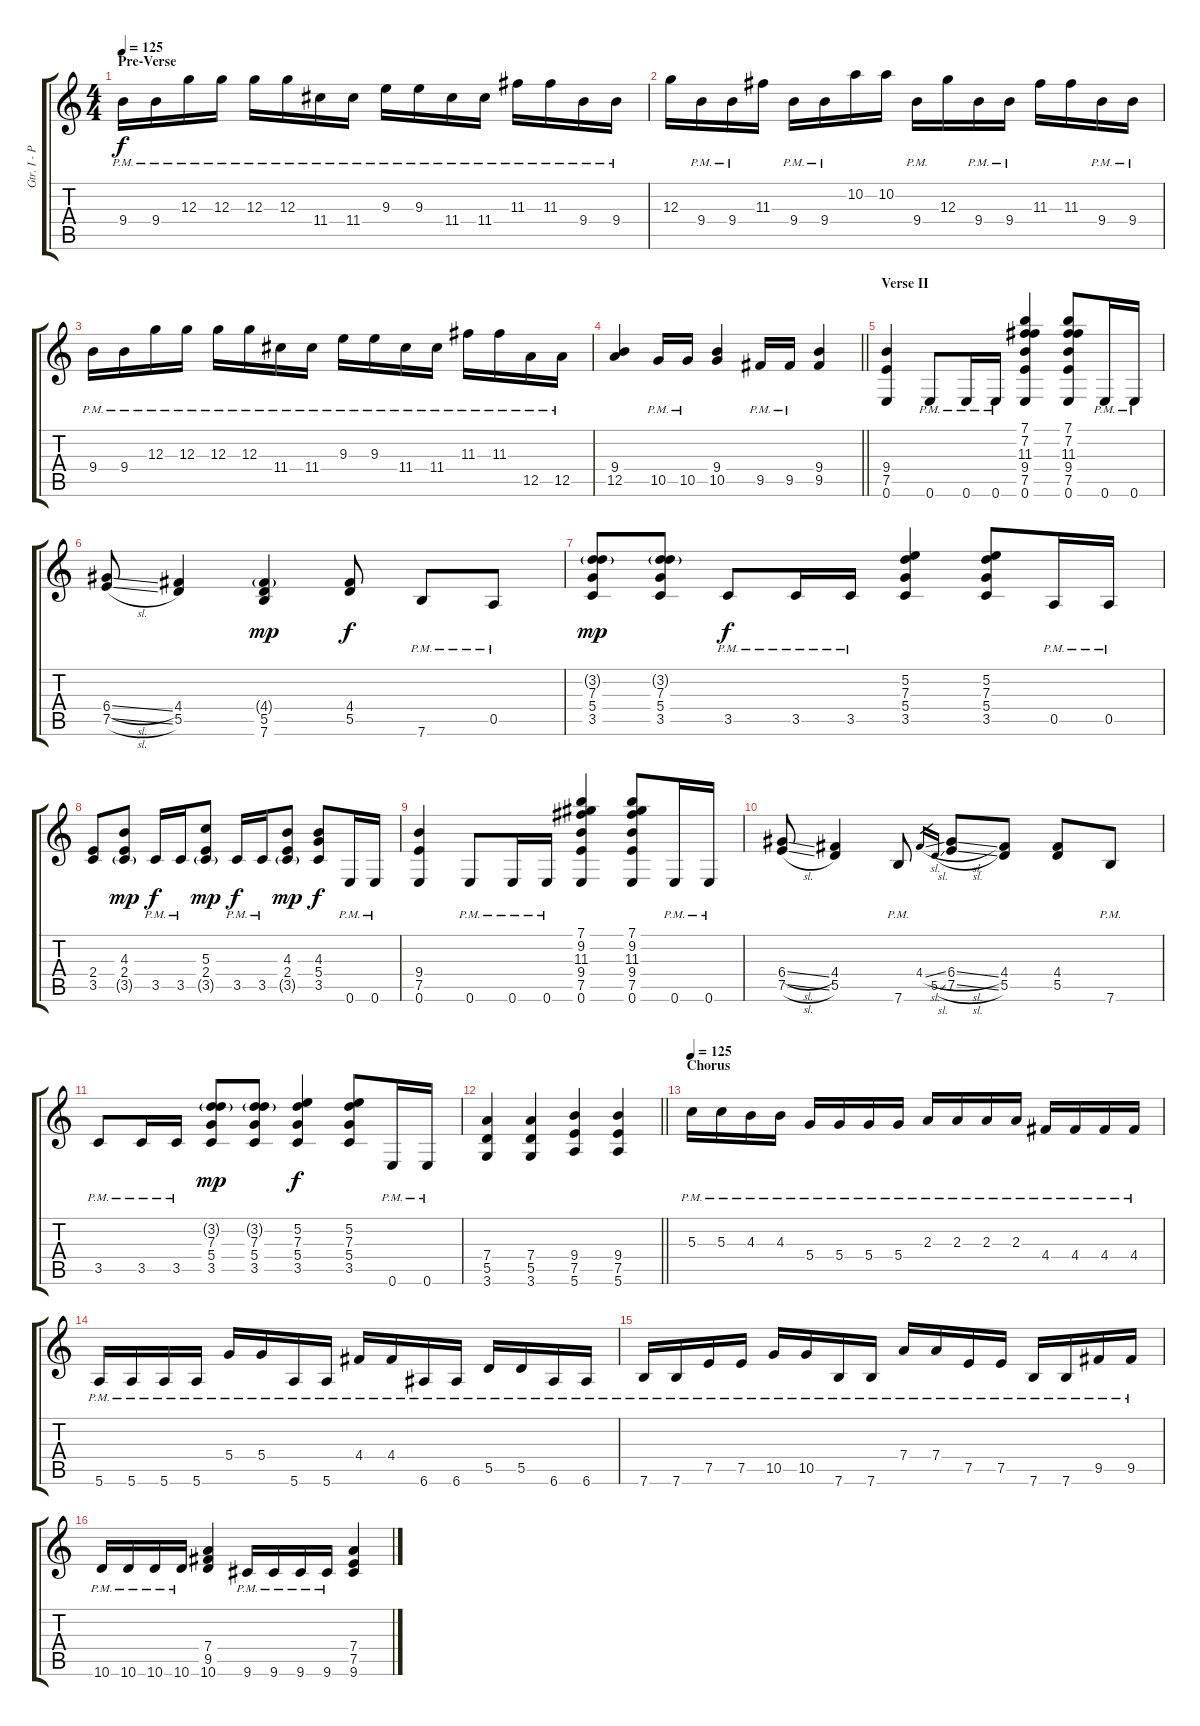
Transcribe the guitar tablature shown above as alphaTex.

\track ("Gtr. I - Paul Masvidal (distortion)" "Gtr. I - P") {instrument distortionguitar}
\staff {score tabs}
\tuning (E4 B3 G3 D3 A2 E2) {hide}
\ts (4 4)
\section ("" "Pre-Verse")
\tempo 125
\clef g2
\ks c
9.4{pm}.16{dy f} 9.4{pm}.16 12.3{pm}.16 12.3{pm}.16 12.3{pm}.16 12.3{pm}.16 11.4{pm}.16 11.4{pm}.16 9.3{pm}.16 9.3{pm}.16 11.4{pm}.16 11.4{pm}.16 11.3{pm}.16 11.3{pm}.16 9.4{pm}.16 9.4{pm}.16 |
12.3.16 9.4{pm}.16 9.4{pm}.16 11.3.16 9.4{pm}.16 9.4{pm}.16 10.2.16 10.2.16 9.4{pm}.16 12.3.16 9.4{pm}.16 9.4{pm}.16 11.3.16 11.3.16 9.4{pm}.16 9.4{pm}.16 |
9.4{pm}.16 9.4{pm}.16 12.3{pm}.16 12.3{pm}.16 12.3{pm}.16 12.3{pm}.16 11.4{pm}.16 11.4{pm}.16 9.3{pm}.16 9.3{pm}.16 11.4{pm}.16 11.4{pm}.16 11.3{pm}.16 11.3{pm}.16 12.5{pm}.16 12.5{pm}.16 |
\barLineRight lightlight
(9.4 12.5).4 10.5{pm}.16 10.5{pm}.16 (9.4 10.5).4 9.5{pm}.16 9.5{pm}.16 (9.4 9.5).4 |
\section ("" "Verse II")
(9.4 7.5 0.6).4 0.6{pm}.8 0.6{pm}.16 0.6{pm}.16 (7.1 7.2 11.3 9.4 7.5 0.6).4 (7.1 7.2 11.3 9.4 7.5 0.6).8 0.6{pm}.16 0.6{pm}.16 |
(6.4{sl} 7.5{sl}).8 (4.4 5.5).4 (4.4{g} 5.5 7.6).4{dy mp} (4.4 5.5).8{dy f} 7.6{pm}.8 0.5{pm}.8 |
(3.2{g} 7.3 5.4 3.5).8{dy mp} (3.2{g} 7.3 5.4 3.5).8 3.5{pm}.8{dy f} 3.5{pm}.16 3.5{pm}.16 (5.2 7.3 5.4 3.5).4 (5.2 7.3 5.4 3.5).8 0.5{pm}.16 0.5{pm}.16 |
(2.4 3.5).8 (4.3 2.4 3.5{g}).8{dy mp} 3.5{pm}.16{dy f} 3.5{pm}.16 (5.3 2.4 3.5{g}).8{dy mp} 3.5{pm}.16{dy f} 3.5{pm}.16 (4.3 2.4 3.5{g}).8{dy mp} (4.3 5.4 3.5).8{dy f} 0.6{pm}.16 0.6{pm}.16 |
(9.4 7.5 0.6).4 0.6{pm}.8 0.6{pm}.16 0.6{pm}.16 (7.1 9.2 11.3 9.4 7.5 0.6).4 (7.1 9.2 11.3 9.4 7.5 0.6).8 0.6{pm}.16 0.6{pm}.16 |
(6.4{sl} 7.5{sl}).8 (4.4 5.5).4 7.6{pm}.8 4.4{sl}.16{gr} 5.5{sl}.16{gr} (6.4{sl} 7.5{sl}).8 (4.4 5.5).8 (4.4 5.5).8 7.6{pm}.8 |
3.5{pm}.8 3.5{pm}.16 3.5{pm}.16 (3.2{g} 7.3 5.4 3.5).8{dy mp} (3.2{g} 7.3 5.4 3.5).8 (5.2 7.3 5.4 3.5).4{dy f} (5.2 7.3 5.4 3.5).8 0.6{pm}.16 0.6{pm}.16 |
\barLineRight lightlight
(7.4 5.5 3.6).4 (7.4 5.5 3.6).4 (9.4 7.5 5.6).4 (9.4 7.5 5.6).4 |
\section ("" "Chorus")
\tempo 125
5.3{pm}.16 5.3{pm}.16 4.3{pm}.16 4.3{pm}.16 5.4{pm}.16 5.4{pm}.16 5.4{pm}.16 5.4{pm}.16 2.3{pm}.16 2.3{pm}.16 2.3{pm}.16 2.3{pm}.16 4.4{pm}.16 4.4{pm}.16 4.4{pm}.16 4.4{pm}.16 |
5.6{pm}.16 5.6{pm}.16 5.6{pm}.16 5.6{pm}.16 5.4{pm}.16 5.4{pm}.16 5.6{pm}.16 5.6{pm}.16 4.4{pm}.16 4.4{pm}.16 6.6{pm}.16 6.6{pm}.16 5.5{pm}.16 5.5{pm}.16 6.6{pm}.16 6.6{pm}.16 |
7.6{pm}.16 7.6{pm}.16 7.5{pm}.16 7.5{pm}.16 10.5{pm}.16 10.5{pm}.16 7.6{pm}.16 7.6{pm}.16 7.4{pm}.16 7.4{pm}.16 7.5{pm}.16 7.5{pm}.16 7.6{pm}.16 7.6{pm}.16 9.5{pm}.16 9.5{pm}.16 |
10.6{pm}.16 10.6{pm}.16 10.6{pm}.16 10.6{pm}.16 (7.4 9.5 10.6).4 9.6{pm}.16 9.6{pm}.16 9.6{pm}.16 9.6{pm}.16 (7.4 7.5 9.6).4
